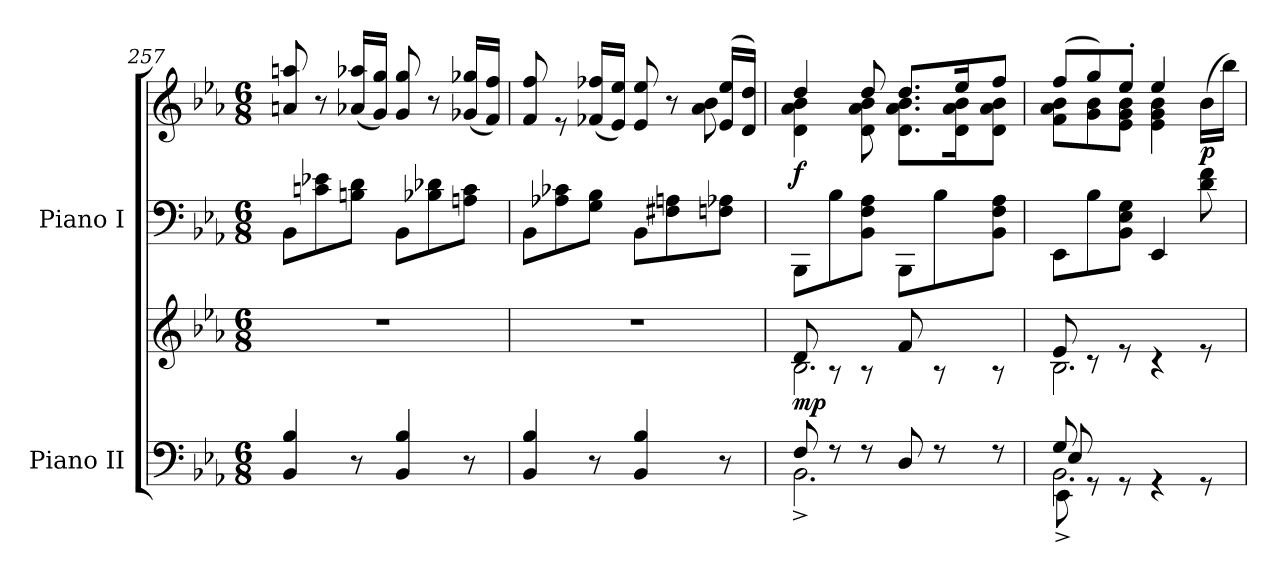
**kern	**kern	**dynam	**kern	**kern	**dynam
*part2	*part2	*part2	*part1	*part1	*part1
*staff4	*staff3	*staff3/4	*staff2	*staff1	*staff1/2
*I"Piano II	*	*	*I"Piano I	*	*
*I'Pno. II	*	*	*I'Pno. I	*	*
*clefF4	*clefG2	*	*clefF4	*clefG2	*
*k[b-e-a-]	*k[b-e-a-]	*	*k[b-e-a-]	*k[b-e-a-]	*
*M6/8	*M6/8	*	*M6/8	*M6/8	*
=257	=257	=257	=257	=257	=257
4BB-/ 4B-/	2.r	.	8BB-\L	8an/ 8aan/	.
.	.	.	8cn\ 8e-X\	8r	.
8r	.	.	8Bn\ 8d\J	(>16a-X/ 16aa-X/LL	.
.	.	.	.	16g/ 16gg/JJ)	.
4BB-/ 4B-/	.	.	8BB-\L	8g/ 8gg/	.
.	.	.	8B-X\ 8d-X\	8r	.
8r	.	.	8An\ 8c\J	(>16g-X/ 16gg-X/LL	.
.	.	.	.	16f/ 16ff/JJ)	.
=258	=258	=258	=258	=258	=258
*	*	*	*	*^	*
4BB-/ 4B-/	2.r	.	8BB-\L	8f/ 8ff/	2rAyy	.
.	.	.	8A-X\ 8c-X\	8re	.	.
8r	.	.	8G\ 8B-\J	(<16f-X/ 16ff-X/LL	.	.
.	.	.	.	16e-/ 16ee-/JJ)	.	.
4BB-/ 4B-/	.	.	8BB-\L	8e-/ 8ee-/	.	.
.	.	.	8F#X\ 8An\	8r	8ryy	.
8r	.	.	8Fn\ 8A-X\J	(>16e-/ 16ee-/LL	8a-\ 8b-\	.
.	.	.	.	16d/ 16dd/JJ)	.	.
=259	=259	=259	=259	=259	=259	=259
*^	*^	*	*	*	*	*
!	!	!	!	!LO:DY:b	!	!	!	!LO:DY:b
8F/	2.BB-^\	8d/	2.B-\	mp	8BBB-\L	4dd/	4d\ 4a-\ 4b-\	f
8r	.	8rA	.	.	8B-\	.	.	.
8r	.	8rA	.	.	8BB-\ 8F\ 8A-\J	8dd/	8d\ 8a-\ 8b-\	.
8D/	.	8f/	.	.	8BBB-\L	8.dd/L	8.d\ 8.a-\ 8.b-\L	.
8r	.	8rA	.	.	8B-\	.	.	.
.	.	.	.	.	.	16ee-/K	16d\ 16a-\ 16b-\K	.
8r	.	8rA	.	.	8BB-\ 8F\ 8A-\J	8ff/J	8d\ 8a-\ 8b-\J	.
!!LO:PB:g=z	!!
=260	=260	=260	=260	=260	=260	=260	=260	=260
*^	*^	*	*	*	*	*	*	*
8G/	2.BB-\	8E-/	8EE-^\	8e-/	2.B-\	.	8EE-\L	(>8ff/L	8f\ 8a-\ 8b-\L	.
8rGG	.	8rDDDyy	8ryy	8rc	.	.	8B-\	8gg/)	8g\ 8b-\	.
8rGG	.	2rCCyy	2rGGyy	8re	.	.	8BB-\ 8E-\ 8G\J	8ee-'/J	8e-\ 8g\ 8b-\J	.
4rGG	.	.	.	4rc	.	.	4EE-/	4ee-/	4e-\ 4g\ 4b-\	.
!	!	!	!	!	!	!	!	!	!	!LO:DY:b
8rGG	.	.	.	8re	.	.	8d\ 8f\	(>16b-\LL	8rcyy	p
.	.	.	.	.	.	.	.	16bb-\JJ)	.	.
*v	*v	*v	*v	*	*	*	*	*v	*v	*
*	*v	*v	*	*	*	*
=	=	=	=	=	=
*-	*-	*-	*-	*-	*-
